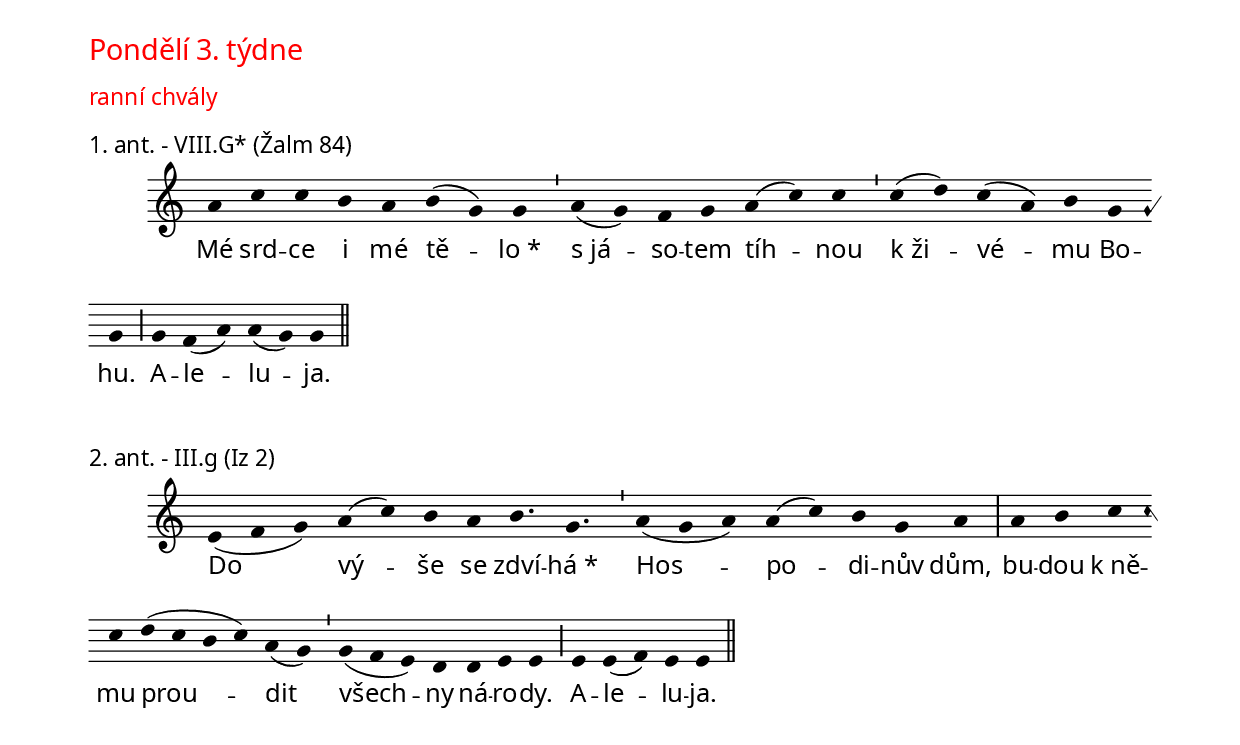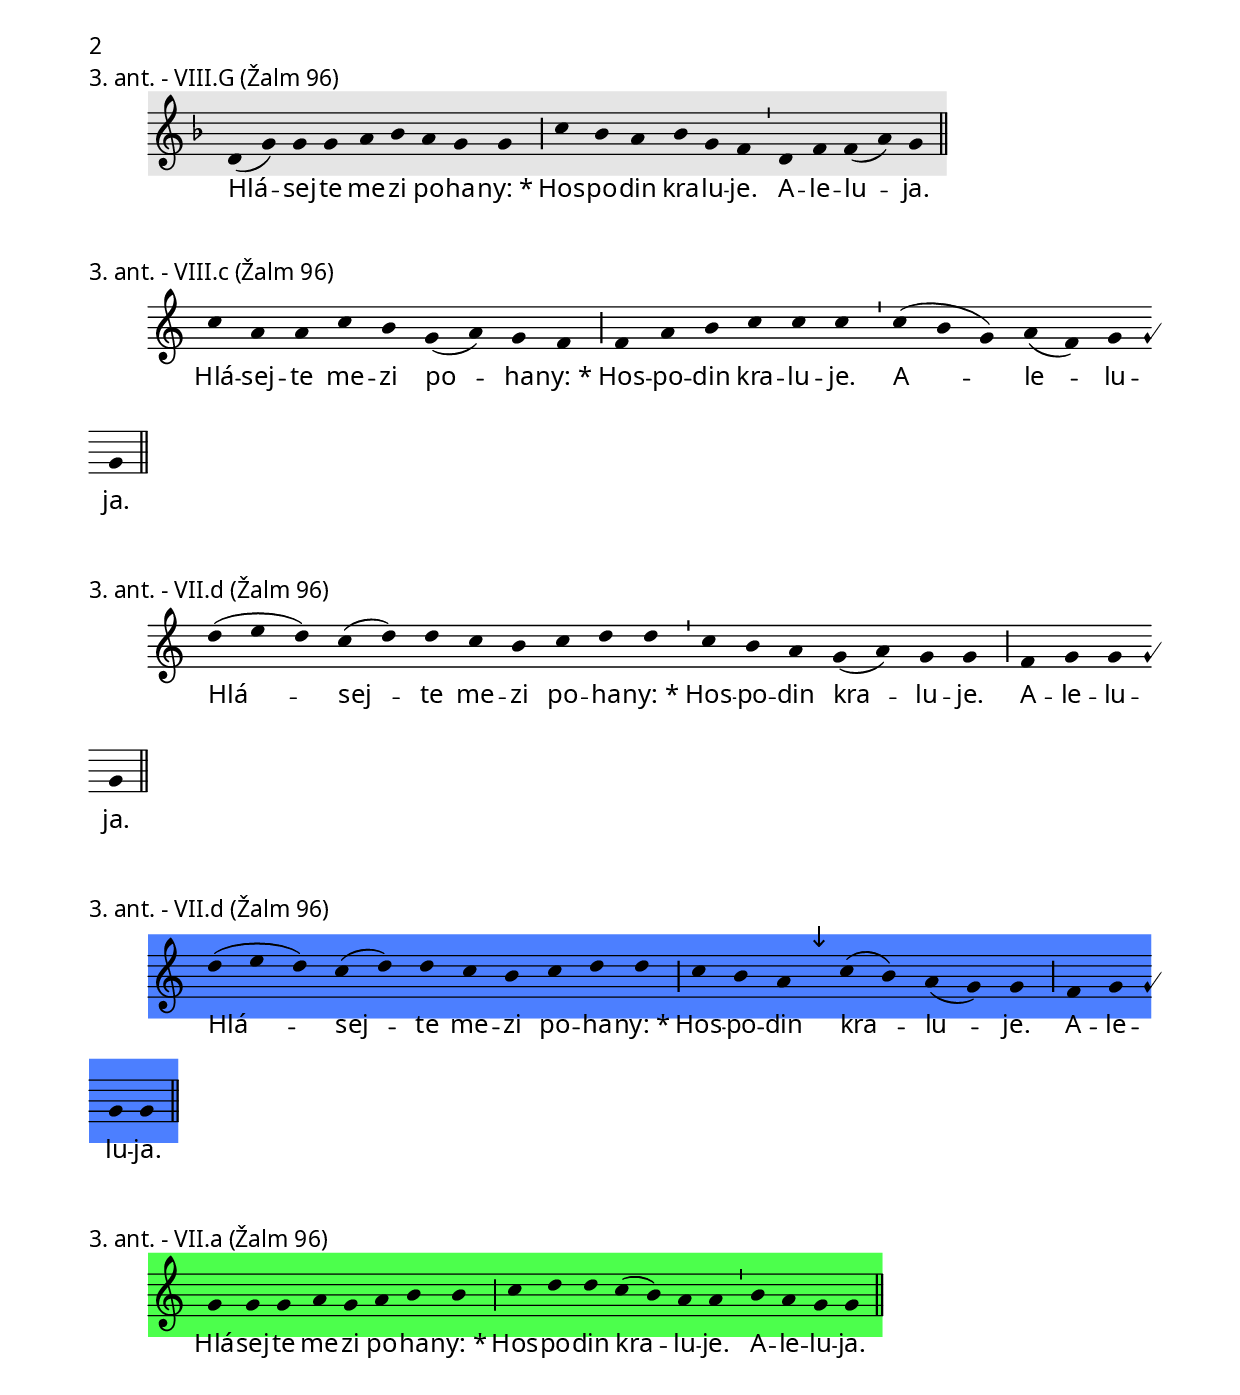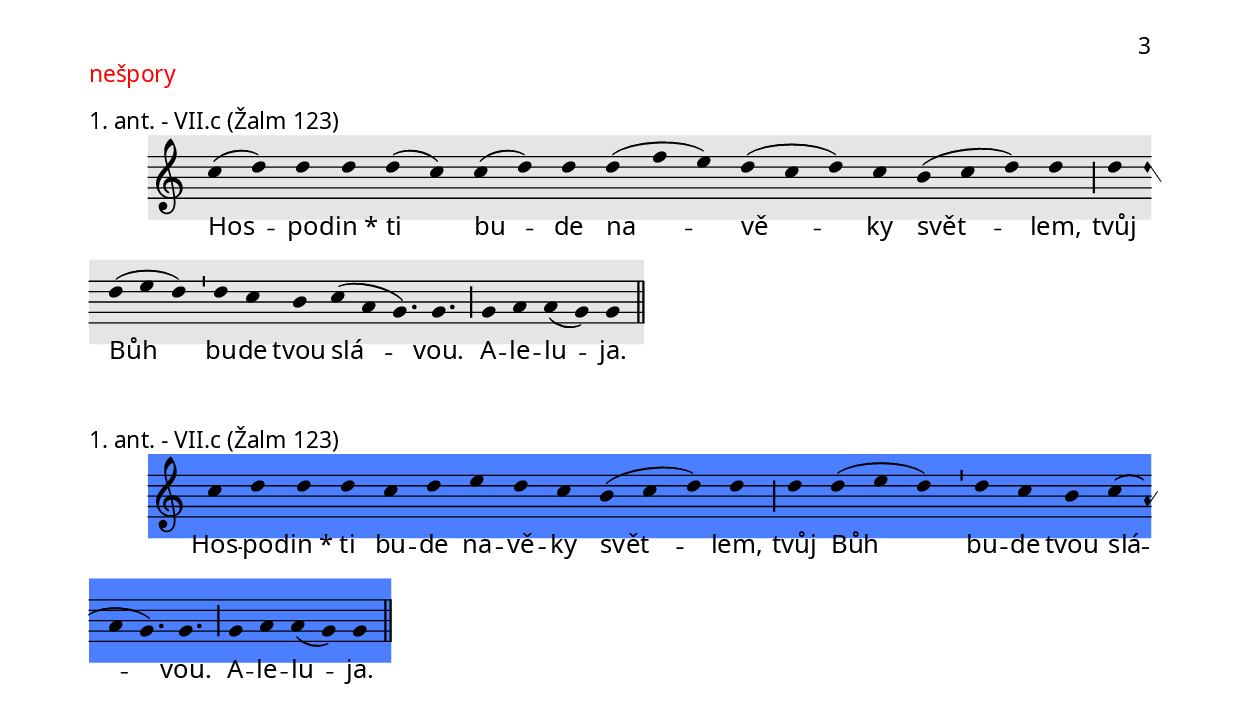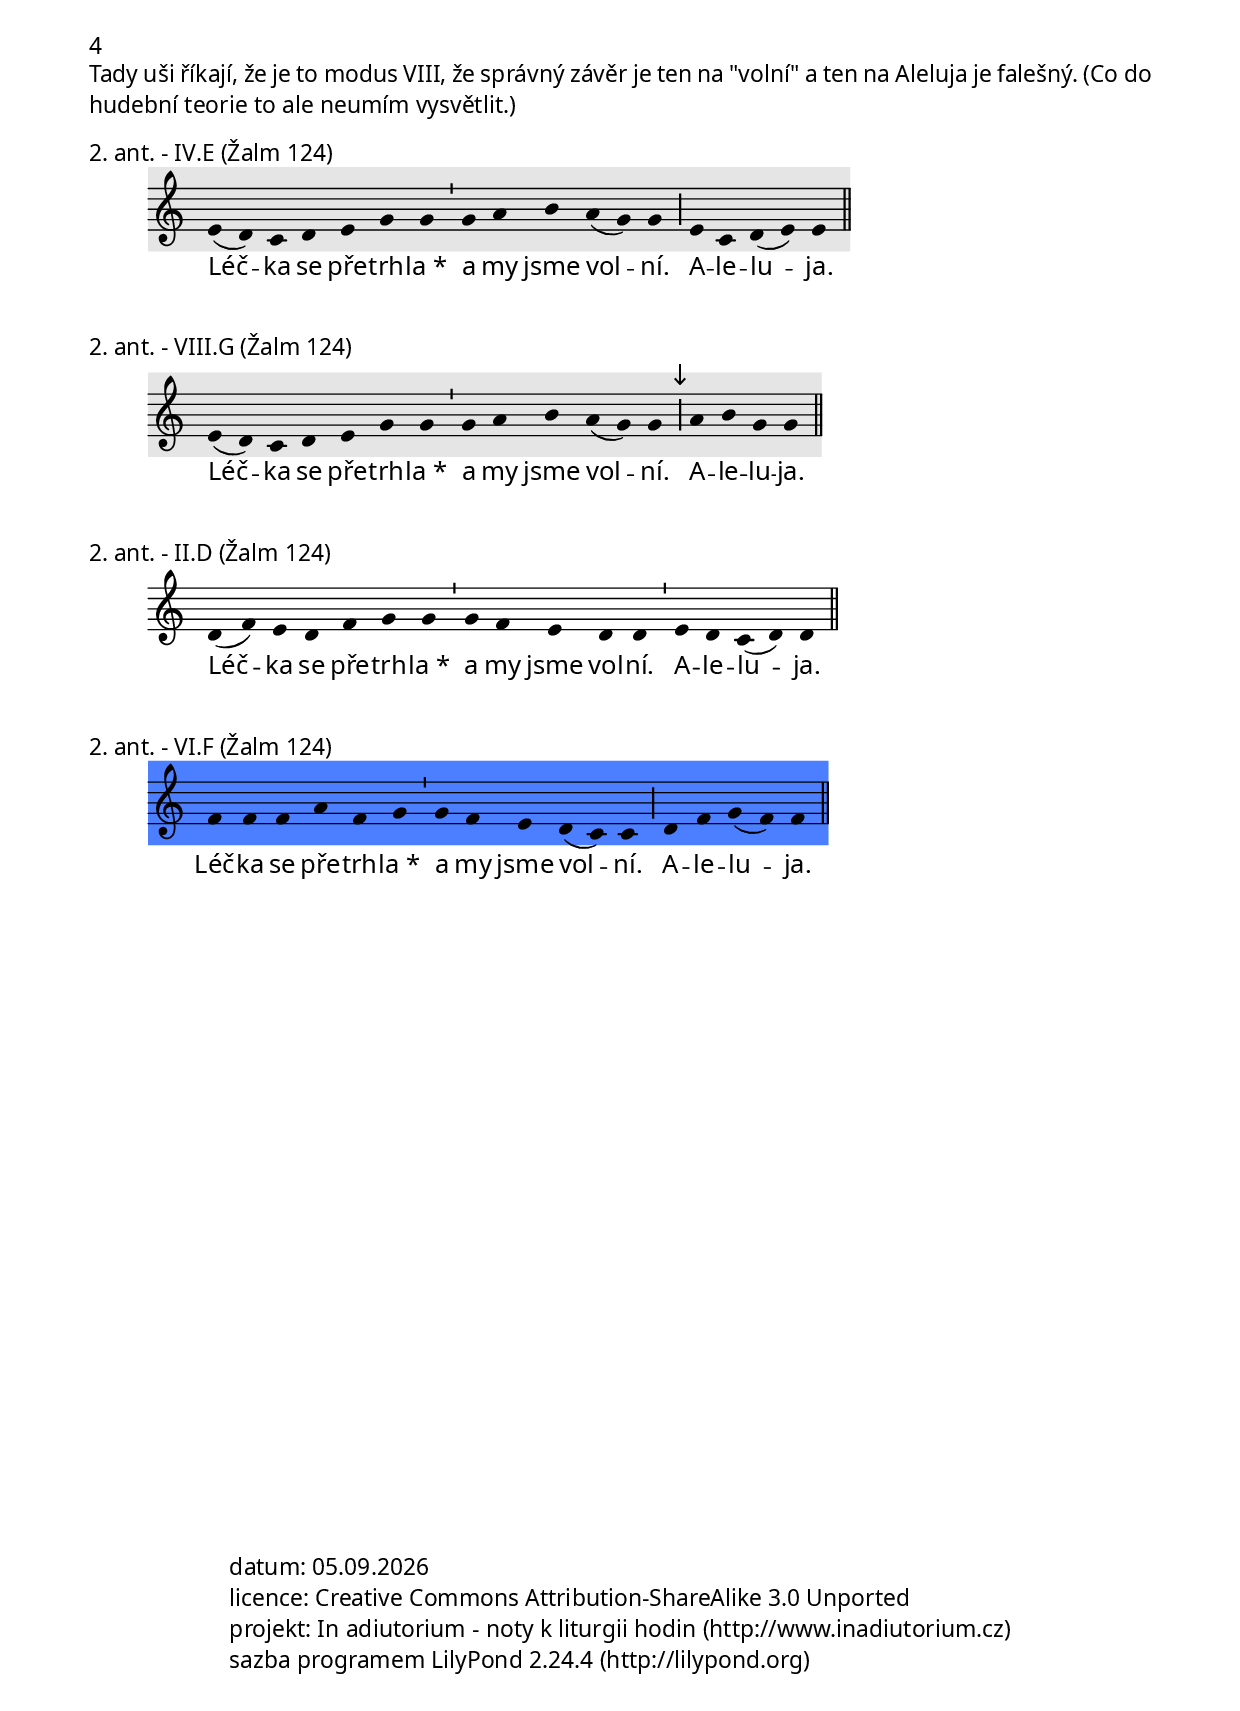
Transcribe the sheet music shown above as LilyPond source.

\include "../spolecne.ly"

\markup {\nadpisDen {Pondělí 3. týdne}}

\markup {\nadpisHodinka {"ranní chvály"}}

\score {
  \relative c'' {
    \choralniRezim
    a4 c c b a b( g) g \barMin
    a( g) f g a( c) c \barMin c( d) c( a) b g g \barMaior
    g f( a) a( g) g \barFinalis
  }
  \addlyrics {
    Mé srd -- ce i mé tě -- lo_*
    s_já -- so -- tem tíh -- nou k_ži -- vé -- mu Bo -- hu.
    A -- le -- lu -- ja.
  }
  \header {
    quid = "1. ant."
    modus = "VIII"
    differentia = "G*"
    psalmus = "Žalm 84"
    id = "rch-a1"
    piece = \markup {\sestavTitulek}
  }
}

\score {
  \relative c' {
    \choralniRezim
    e4( f g) a( c) b a b4. g \barMin a4( g a) a( c) b g a \barMax
    a b c c d( c b c) a( g) \barMin g( f e) d d e e \barMaior
    e e( f) e e \barFinalis
  }
  \addlyrics {
    Do vý -- še se zdví -- há_* Hos -- po -- di -- nův dům,
    bu -- dou k_ně -- mu prou -- dit všech -- ny ná -- ro -- dy.
    A -- le -- lu -- ja.
  }
  \header {
    quid = "2. ant."
    modus = "III"
    differentia = "g"
    psalmus = "Iz 2"
    id = "rch-a2"
    piece = \markup {\sestavTitulek}
  }
}

\pageBreak

% Neni snadna - zacatek na d ani bes prechod mezi
% antifonou a zalmem neusnadnuji - ale libi se mi.

\score {
  \relative c' {
    \zvyraznovacSedy
    \choralniRezim
    \key f \major
    d4( g) g g a bes a g g \barMaior
    c bes a bes g f \barMin
    d f f( a) g \barFinalis
  }
  \addlyrics {
    Hlá -- sej -- te me -- zi po -- ha -- ny:_*
    Hos -- po -- din kra -- lu -- je.
    A -- le -- lu -- ja.
  }
  \header {
    quid = "3. ant."
    modus = "VIII"
    differentia = "G"
    psalmus = "Žalm 96"
    placet = "r - to je možná ve skutečnosti čistý peregrinus? - rozhodně ale ne VIII"
    id = "rch-a3"
    piece = \markup {\sestavTitulek}
  }
}

\score {
  \relative c'' {
    \choralniRezim
    c4 a a c b g( a) g f \barMaior
    f a b c c c \barMin
    c( b g) a( f) g g \barFinalis
  }
  \addlyrics {
    Hlá -- sej -- te me -- zi po -- ha -- ny:_*
    Hos -- po -- din kra -- lu -- je.
    A -- le -- lu -- ja.
  }
  \header {
    quid = "3. ant."
    modus = "VIII"
    differentia = "c"
    psalmus = "Žalm 96"
    id = "rch-a3"
    piece = \markup {\sestavTitulek}
  }
}

\score {
  \relative c'' {
    \choralniRezim
    d4( e d) c( d) d c b c d d \barMin
    c b a g( a) g g \barMaior
    f g g g \barFinalis
  }
  \addlyrics {
    Hlá -- sej -- te me -- zi po -- ha -- ny:_*
    Hos -- po -- din kra -- lu -- je.
    A -- le -- lu -- ja.
  }
  \header {
    quid = "3. ant."
    modus = "VII"
    differentia = "d"
    psalmus = "Žalm 96"
    id = "rch-a3"
    piece = \markup {\sestavTitulek}
  }
}

\score {
  \relative c'' {
    \zvyraznovacModry
    \choralniRezim
    d4( e d) c( d) d c b c d d \barMaior
    c b a \mark\sipka c( b) a( g) g \barMaior
    f g g g \barFinalis
  }
  \addlyrics {
    Hlá -- sej -- te me -- zi po -- ha -- ny:_*
    Hos -- po -- din kra -- lu -- je.
    A -- le -- lu -- ja.
  }
  \header {
    quid = "3. ant."
    modus = "VII"
    differentia = "d"
    psalmus = "Žalm 96"
    id = "rch-a3"
    piece = \markup {\sestavTitulek}
  }
}

\score {
  \relative c'' {
    \zvyraznovacZeleny
    \choralniRezim
    g4 g g a g a b b \barMaior
    c d d c( b) a a \barMin
    b a g g \barFinalis
  }
  \addlyrics {
    Hlá -- sej -- te me -- zi po -- ha -- ny:_*
    Hos -- po -- din kra -- lu -- je.
    A -- le -- lu -- ja.
  }
  \header {
    quid = "3. ant."
    modus = "VII"
    differentia = "a"
    psalmus = "Žalm 96"
    id = "rch-a3"
    piece = \markup {\sestavTitulek}
  }
}

\pageBreak

\markup {\nadpisHodinka {"nešpory"}}

\score {
  \relative c'' {
    \zvyraznovacSedy
    \choralniRezim
    c( d) d d d( c) c( d) d d( f e) d( c d) c b( c d) d \barMaior
    d d( e d) \barMin d4 c b c( a g4.) g \barMaior
    g4 a a( g) g \barFinalis
  }
  \addlyrics {
    Hos -- po -- din_* ti bu -- de na -- vě -- ky svět -- lem,
    tvůj Bůh bu -- de tvou slá -- vou.
    A -- le -- lu -- ja.
  }
  \header {
    quid = "1. ant."
    modus = "VII"
    differentia = "c"
    psalmus = "Žalm 123"
    id = "ne-a1"
    placet = "r - přetížená"
    piece = \markup {\sestavTitulek}
  }
}

\score {
  \relative c'' {
    \zvyraznovacModry
    \choralniRezim
    c d d d c d e d c b( c d) d \barMaior
    d d( e d) \barMin d4 c b c( a g4.) g \barMaior
    g4 a a( g) g \barFinalis
  }
  \addlyrics {
    Hos -- po -- din_* ti bu -- de na -- vě -- ky svět -- lem,
    tvůj Bůh bu -- de tvou slá -- vou.
    A -- le -- lu -- ja.
  }
  \header {
    quid = "1. ant."
    modus = "VII"
    differentia = "c"
    psalmus = "Žalm 123"
    id = "ne-a1"
    piece = \markup {\sestavTitulek}
  }
}

\pageBreak

\markup\justify{Tady uši říkají, že je to modus VIII, že správný
závěr je ten na "\"volní\"" a ten na Aleluja je falešný.
(Co do hudební teorie to ale neumím vysvětlit.)}

\score {
  \relative c' {
    \zvyraznovacSedy
    \choralniRezim
    e4( d) c d e g g \barMin
    g a b a( g) g \barMaior
    e c d( e) e \barFinalis
  }
  \addlyrics {
    Léč -- ka se pře -- trh -- la_*
    a my jsme vol -- ní.
    A -- le -- lu -- ja.
  }
  \header {
    quid = "2. ant."
    modus = "IV"
    differentia = "E"
    psalmus = "Žalm 124"
    id = "ne-a2"
    piece = \markup {\sestavTitulek}
  }
}

\score {
  \relative c' {
    \zvyraznovacSedy
    \choralniRezim
    e4( d) c d e g g \barMin
    g a b a( g) g \barMaior
    \mark\sipka a b g g \barFinalis
  }
  \addlyrics {
    Léč -- ka se pře -- trh -- la_*
    a my jsme vol -- ní.
    A -- le -- lu -- ja.
  }
  \header {
    quid = "2. ant."
    modus = "VIII"
    differentia = "G"
    psalmus = "Žalm 124"
    id = "ne-a2"
    piece = \markup {\sestavTitulek}
  }
}

\score {
  \relative c' {
    \choralniRezim
    d4( f) e d f g g \barMin
    g f e d d \barMin
    e d c( d) d \barFinalis
  }
  \addlyrics {
    Léč -- ka se pře -- trh -- la_*
    a my jsme vol -- ní.
    A -- le -- lu -- ja.
  }
  \header {
    quid = "2. ant."
    modus = "II"
    differentia = "D"
    psalmus = "Žalm 124"
    id = "ne-a2"
    piece = \markup {\sestavTitulek}
  }
}

\score {
  \relative c' {
    \zvyraznovacModry
    \choralniRezim
    f4 f f a f g \barMin
    g f e d( c) c \barMaior
    d f g( f) f \barFinalis
  }
  \addlyrics {
    Léč -- ka se pře -- trh -- la_*
    a my jsme vol -- ní.
    A -- le -- lu -- ja.
  }
  \header {
    quid = "2. ant."
    modus = "VI"
    differentia = "F"
    psalmus = "Žalm 124"
    id = "ne-a2"
    piece = \markup {\sestavTitulek}
  }
}

%\score { \velikTIpondeliNespAntIII }